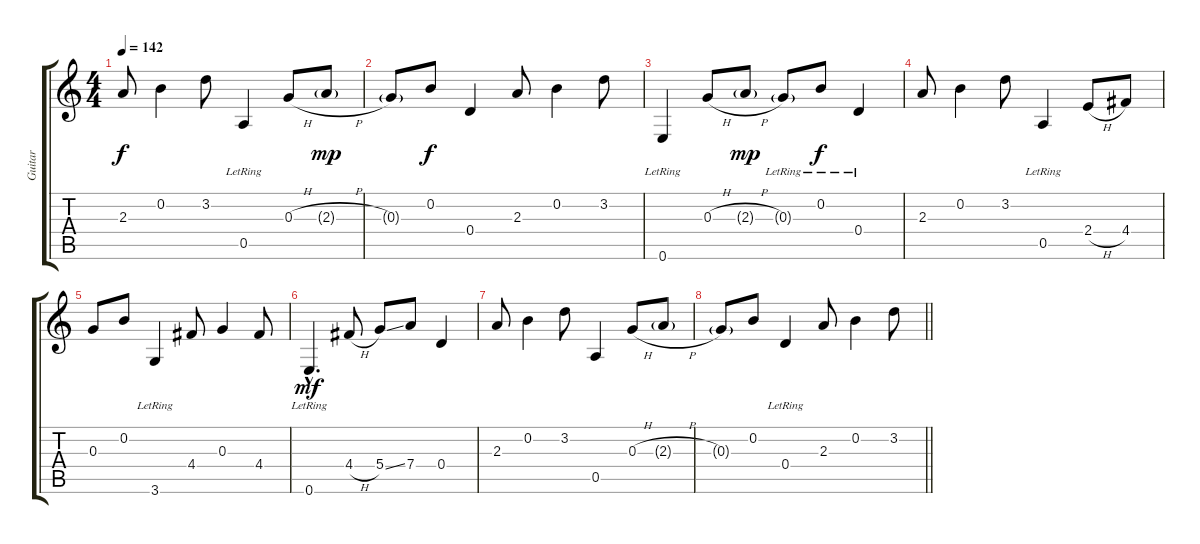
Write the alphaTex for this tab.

\track ("Guitar" "Guitar") {instrument acousticguitarnylon}
\staff {score tabs}
\tuning (E4 B3 G3 D3 A2 E2) {hide}
\ts (4 4)
\tempo 142
\clef g2
\ks c
2.3.8{dy f} 0.2.4 3.2.8 0.5{lr}.4 0.3{h}.8 2.3{h g}.8{dy mp} |
0.3{g}.8 0.2.8{dy f} 0.4.4 2.3.8 0.2.4 3.2.8 |
0.6{lr}.4 0.3{h}.8 2.3{h g}.8{dy mp} 0.3{g lr}.8 0.2{lr}.8{dy f} 0.4{lr}.4 |
2.3.8 0.2.4 3.2.8 0.5{lr}.4 2.4{h}.8 4.4.8 |
0.3.8 0.2.8 3.6{lr}.4 4.4.8 0.3.4 4.4.8 |
0.6{hac lr}.4{d dy mf} 4.4{h}.8 5.4{ss}.8 7.4.8 0.4.4 |
2.3.8 0.2.4 3.2.8 0.5.4 0.3{h}.8 2.3{h g}.8 |
\barLineRight lightlight
0.3{g}.8 0.2.8 0.4{lr}.4 2.3.8 0.2.4 3.2.8
